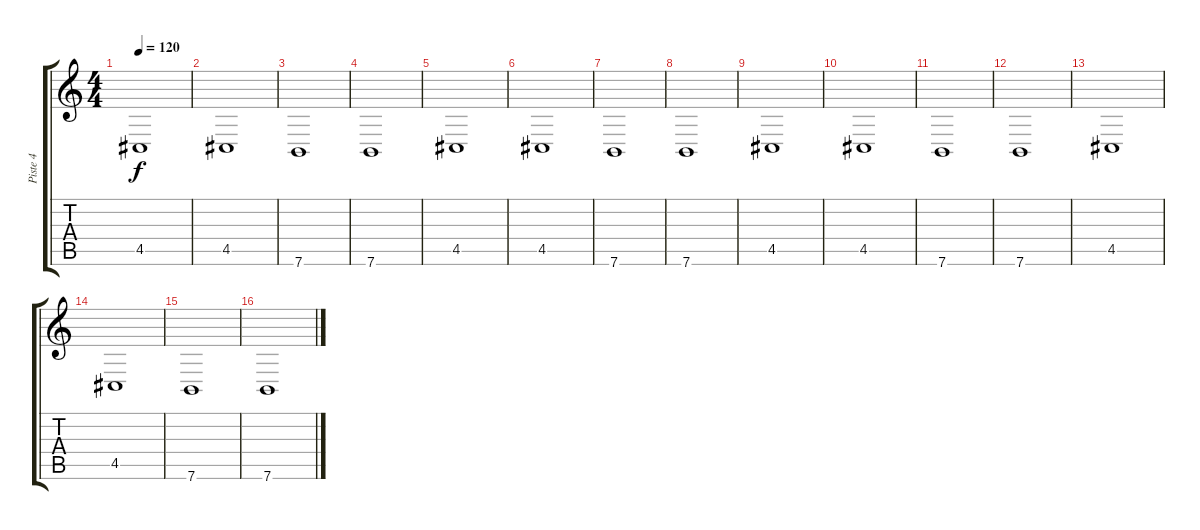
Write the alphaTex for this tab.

\track ("Piste 4" "Piste 4") {instrument drawbarorgan}
\staff {score tabs}
\tuning (E4 B3 G3 D3 A2 E2) {hide}
\ts (4 4)
\tempo 120
\clef g2
\ks c
4.5.1{dy f} |
4.5.1 |
7.6.1 |
7.6.1 |
4.5.1 |
4.5.1 |
7.6.1 |
7.6.1 |
4.5.1 |
4.5.1 |
7.6.1 |
7.6.1 |
4.5.1 |
4.5.1 |
7.6.1 |
7.6.1
